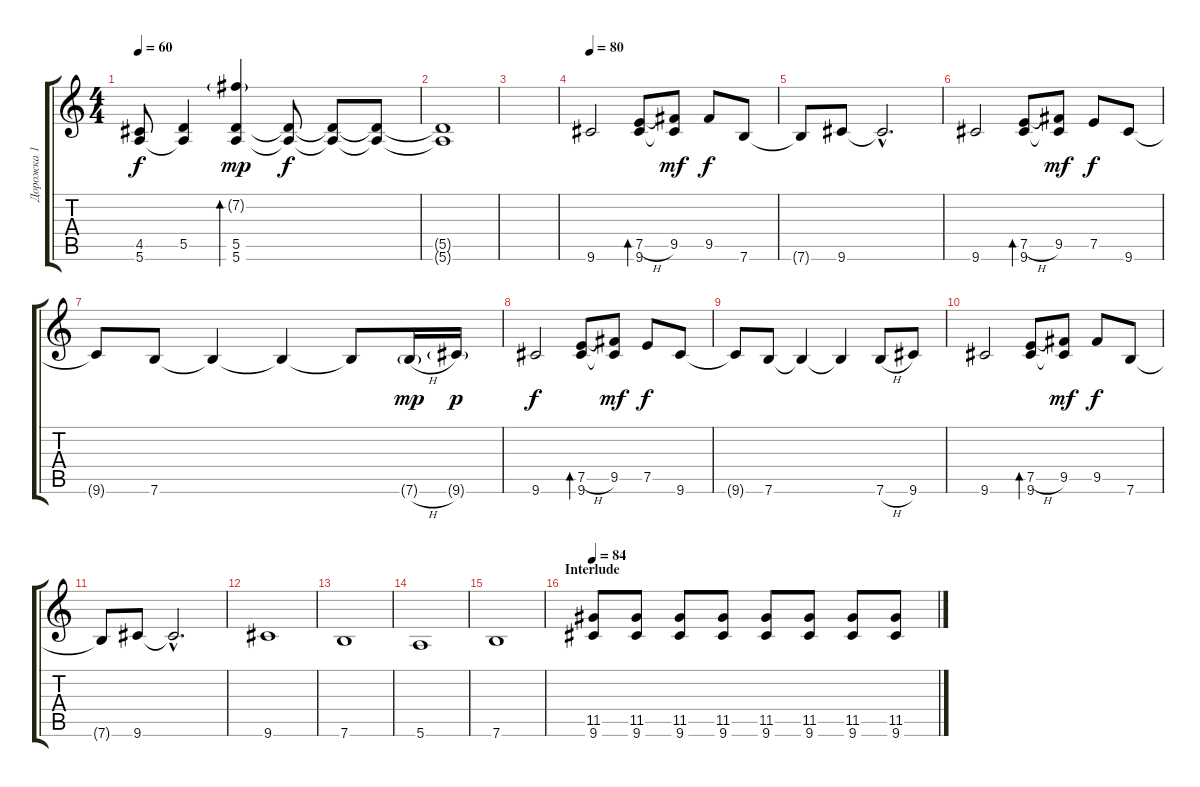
\track ("Дорожка 1" "Дорожка 1") {instrument electricguitarjazz}
\staff {score tabs}
\tuning (E4 B3 G3 D3 A2 E2) {hide}
\ts (4 4)
\tempo 60
\clef g2
\ks c
(4.5{t} 5.6{t}).8{dy f} (5.5 5.6{t}).4 (7.2{g} 5.5 5.6).4{bd 120 dy mp} (5.5{t} 5.6{t}).8{dy f} (5.5{t} 5.6{t}).8 (5.5{t} 5.6{t}).8 |
(5.5{t} 5.6{t}).1 |
|
\tempo 80
9.6.2 (7.5{h} 9.6).8{bd 240} (9.5 9.6{t}).8{dy mf} 9.5.8{dy f} 7.6.8 |
7.6{t}.8 9.6.8 9.6{hac t}.2{d} |
9.6.2 (7.5{h} 9.6).8{bd 240} (9.5 9.6{t}).8{dy mf} 7.5.8{dy f} 9.6.8 |
9.6{t}.8 7.6.8 7.6{t}.4 7.6{t}.4 7.6{t}.8 7.6{h g}.16{dy mp} 9.6{g}.16{dy p} |
9.6.2{dy f} (7.5{h} 9.6).8{bd 240} (9.5 9.6{t}).8{dy mf} 7.5.8{dy f} 9.6.8 |
9.6{t}.8 7.6.8 7.6{t}.4 7.6{t}.4 7.6{h}.8 9.6.8 |
9.6.2 (7.5{h} 9.6).8{bd 240} (9.5 9.6{t}).8{dy mf} 9.5.8{dy f} 7.6.8 |
7.6{t}.8 9.6.8 9.6{hac t}.2{d} |
9.6.1 |
7.6.1 |
5.6.1 |
7.6.1 |
\section ("" "Interlude")
\tempo 84
(11.5 9.6).8 (11.5 9.6).8 (11.5 9.6).8 (11.5 9.6).8 (11.5 9.6).8 (11.5 9.6).8 (11.5 9.6).8 (11.5 9.6).8
